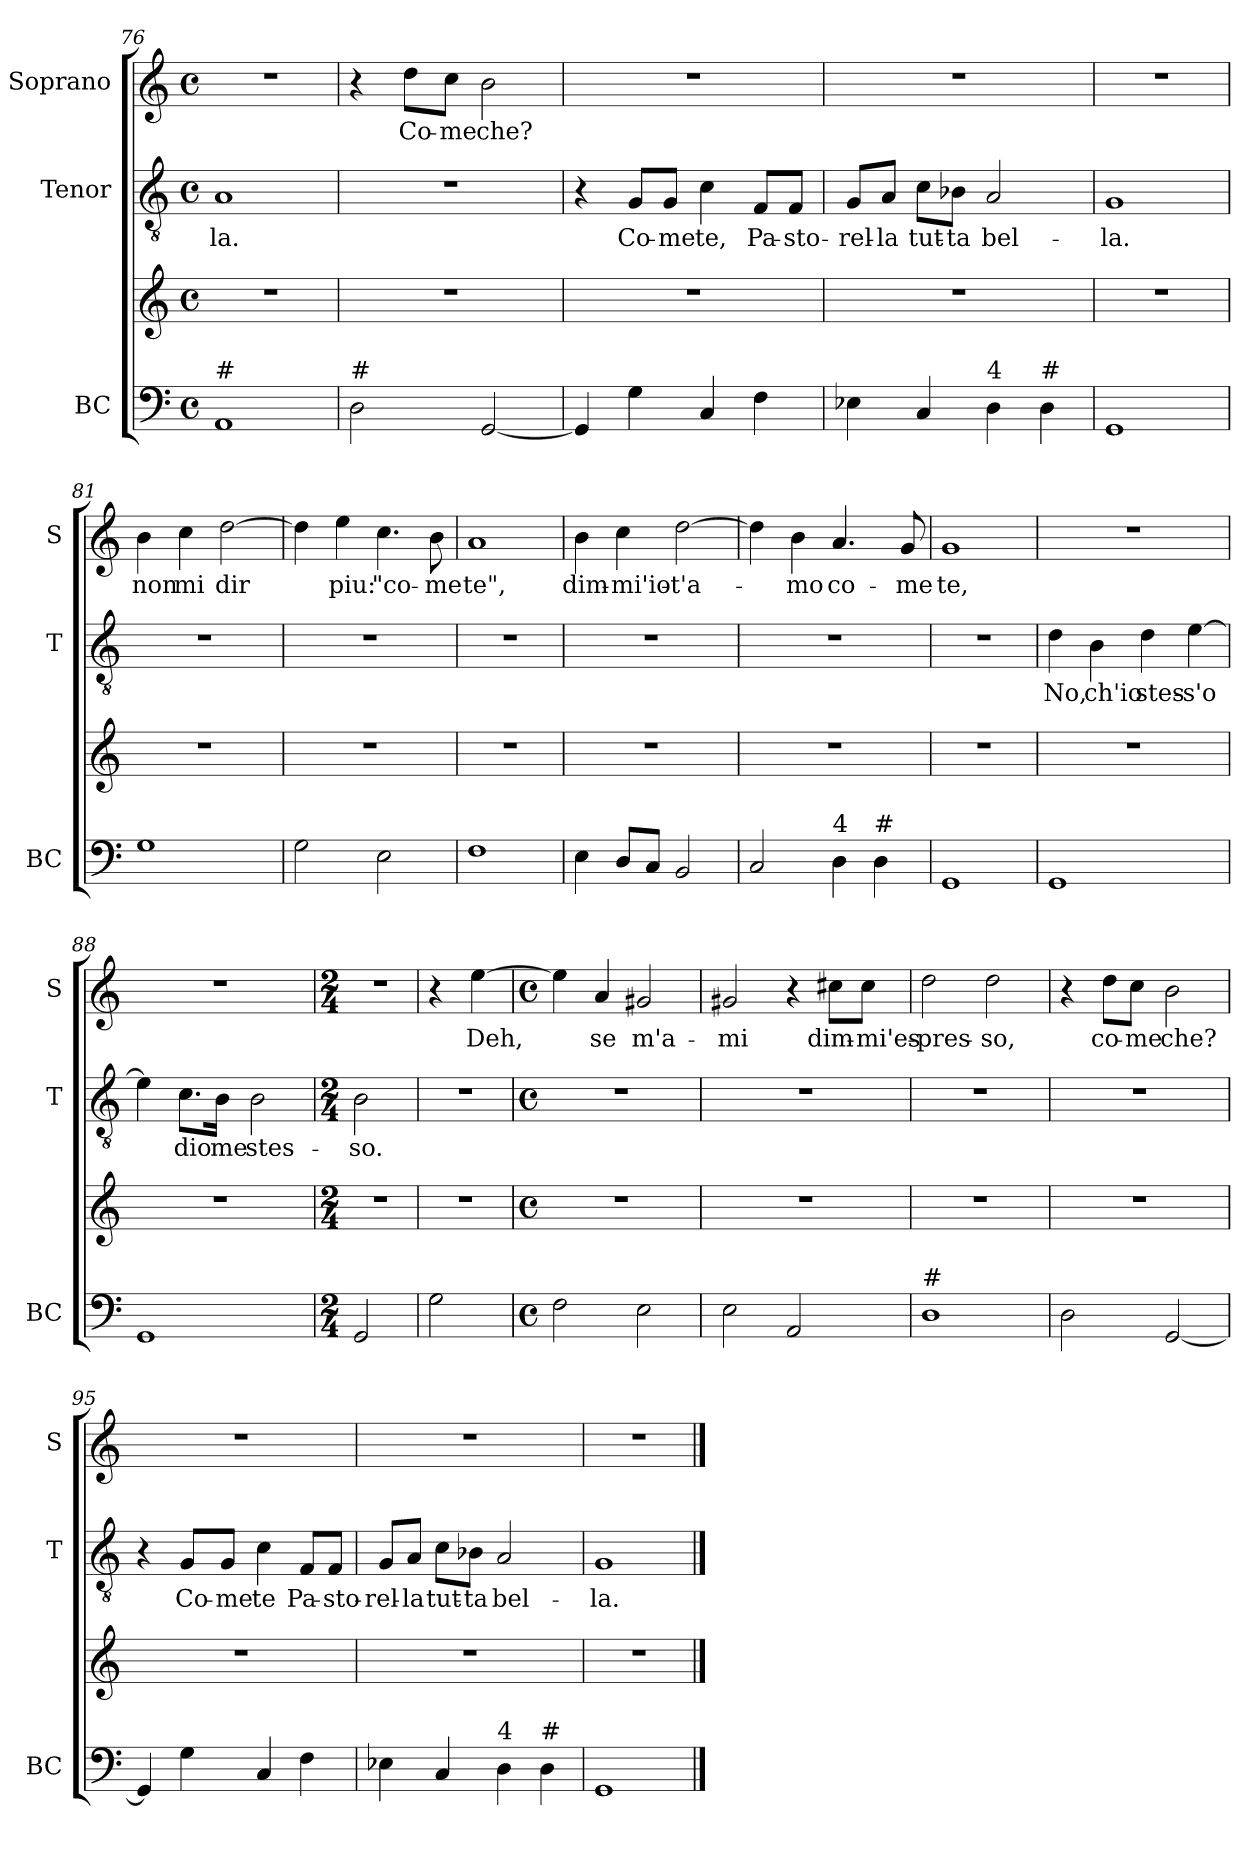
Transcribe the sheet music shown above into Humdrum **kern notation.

**kern	**kern	**kern	**text	**kern	**text
*part3	*part3	*part2	*part2	*part1	*part1
*staff4	*staff3	*staff2	*staff2	*staff1	*staff1
*I"BC	*	*I"Tenor	*	*I"Soprano	*
*I'BC	*	*I'T	*	*I'S	*
*clefF4	*clefG2	*clefGv2	*	*clefG2	*
*k[]	*k[]	*k[]	*	*k[]	*
*C:	*C:	*C:	*	*C:	*
*M4/4	*M4/4	*M4/4	*	*M4/4	*
*met(c)	*met(c)	*met(c)	*	*met(c)	*
=76	=76	=76	=76	=76	=76
!LO:TX:a:t=#	!	!	!	!	!
!	!	!	!LO:LY:b	!	!
1AA	1r	1A	-la.	1r	.
=77	=77	=77	=77	=77	=77
!LO:TX:a:t=#	!	!	!	!	!
2D\	1r	1r	.	4r	.
!	!	!	!	!	!LO:LY:b
.	.	.	.	8dd\L	Co-
!	!	!	!	!	!LO:LY:b
.	.	.	.	8cc\J	-me
!	!	!	!	!	!LO:LY:b
[2GG/	.	.	.	2b\	che?
=78	=78	=78	=78	=78	=78
4GG/]	1r	4r	.	1r	.
!	!	!	!LO:LY:b	!	!
4G\	.	8G/L	Co-	.	.
!	!	!	!LO:LY:b	!	!
.	.	8G/J	-me	.	.
!	!	!	!LO:LY:b	!	!
4C/	.	4c\	te,	.	.
!	!	!	!LO:LY:b	!	!
4F\	.	8F/L	Pa-	.	.
!	!	!	!LO:LY:b	!	!
.	.	8F/J	-sto-	.	.
=79	=79	=79	=79	=79	=79
!	!	!	!LO:LY:b	!	!
4E-X\	1r	8G/L	-rel-	1r	.
!	!	!	!LO:LY:b	!	!
.	.	8A/J	-la	.	.
!	!	!	!LO:LY:b	!	!
4C/	.	8c\L	tut-	.	.
!	!	!	!LO:LY:b	!	!
.	.	8B-X\J	-ta	.	.
!LO:TX:a:t=4	!	!	!	!	!
!	!	!	!LO:LY:b	!	!
4D\	.	2A/	bel-	.	.
!LO:TX:a:t=#	!	!	!	!	!
4D\	.	.	.	.	.
!!LO:LB:g=z
=80	=80	=80	=80	=80	=80
!	!	!	!LO:LY:b	!	!
1GG	1r	1G	-la.	1r	.
=81	=81	=81	=81	=81	=81
!	!	!	!	!	!LO:LY:b
1G	1r	1r	.	4b\	non
!	!	!	!	!	!LO:LY:b
.	.	.	.	4cc\	mi
!	!	!	!	!	!LO:LY:b
.	.	.	.	[2dd\	dir
=82	=82	=82	=82	=82	=82
2G\	1r	1r	.	4dd\]	.
!	!	!	!	!	!LO:LY:b
.	.	.	.	4ee\	piu:
!	!	!	!	!	!LO:LY:b
2E\	.	.	.	4.cc\	"co-
!	!	!	!	!	!LO:LY:b
.	.	.	.	8b\	-me
=83	=83	=83	=83	=83	=83
!	!	!	!	!	!LO:LY:b
1F	1r	1r	.	1a	te",
=84	=84	=84	=84	=84	=84
!	!	!	!	!	!LO:LY:b
4E\	1r	1r	.	4b\	dim-
!	!	!	!	!	!LO:LY:b
8D/L	.	.	.	4cc\	-mi'io-
8C/J	.	.	.	.	.
!	!	!	!	!	!LO:LY:b
2BB/	.	.	.	[2dd\	-t'a-
=85	=85	=85	=85	=85	=85
2C/	1r	1r	.	4dd\]	.
!	!	!	!	!	!LO:LY:b
.	.	.	.	4b\	-mo
!LO:TX:a:t=4	!	!	!	!	!
!	!	!	!	!	!LO:LY:b
4D\	.	.	.	4.a/	co-
!LO:TX:a:t=#	!	!	!	!	!
4D\	.	.	.	.	.
!	!	!	!	!	!LO:LY:b
.	.	.	.	8g/	-me
!!LO:PB:g=z
=86	=86	=86	=86	=86	=86
!	!	!	!	!	!LO:LY:b
1GG	1r	1r	.	1g	te,
=87	=87	=87	=87	=87	=87
!	!	!	!LO:LY:b	!	!
1GG	1r	4d\	No,	1r	.
!	!	!	!LO:LY:b	!	!
.	.	4B\	ch'io	.	.
!	!	!	!LO:LY:b	!	!
.	.	4d\	stes-	.	.
!	!	!	!LO:LY:b	!	!
.	.	[4e\	-s'o	.	.
=88	=88	=88	=88	=88	=88
1GG	1r	4e\]	.	1r	.
!	!	!	!LO:LY:b	!	!
.	.	8.c\L	dio	.	.
!	!	!	!LO:LY:b	!	!
.	.	16B\Jk	me	.	.
!	!	!	!LO:LY:b	!	!
.	.	2B\	stes-	.	.
=89	=89	=89	=89	=89	=89
*M2/4	*M2/4	*M2/4	*	*M2/4	*
!	!	!	!LO:LY:b	!	!
2GG/	2r	2B\	-so.	2r	.
=90	=90	=90	=90	=90	=90
2G\	2r	2r	.	4r	.
!	!	!	!	!	!LO:LY:b
.	.	.	.	[4ee\	Deh,
=91	=91	=91	=91	=91	=91
*M4/4	*M4/4	*M4/4	*	*M4/4	*
*met(c)	*met(c)	*met(c)	*	*met(c)	*
2F\	1r	1r	.	4ee\]	.
!	!	!	!	!	!LO:LY:b
.	.	.	.	4a/	se
!	!	!	!	!	!LO:LY:b
2E\	.	.	.	2g#X/	m'a-
!!LO:LB:g=z
=92	=92	=92	=92	=92	=92
!	!	!	!	!	!LO:LY:b
2E\	1r	1r	.	2g#X/	-mi
2AA/	.	.	.	4r	.
!	!	!	!	!	!LO:LY:b
.	.	.	.	8cc#X\L	dim-
!	!	!	!	!	!LO:LY:b
.	.	.	.	8cc#\J	-mi'es-
=93	=93	=93	=93	=93	=93
!LO:TX:a:t=#	!	!	!	!	!
!	!	!	!	!	!LO:LY:b
1D	1r	1r	.	2dd\	-pres-
!	!	!	!	!	!LO:LY:b
.	.	.	.	2dd\	-so,
=94	=94	=94	=94	=94	=94
2D\	1r	1r	.	4r	.
!	!	!	!	!	!LO:LY:b
.	.	.	.	8dd\L	co-
!	!	!	!	!	!LO:LY:b
.	.	.	.	8cc\J	-me
!	!	!	!	!	!LO:LY:b
[2GG/	.	.	.	2b\	che?
=95	=95	=95	=95	=95	=95
4GG/]	1r	4r	.	1r	.
!	!	!	!LO:LY:b	!	!
4G\	.	8G/L	Co-	.	.
!	!	!	!LO:LY:b	!	!
.	.	8G/J	-me	.	.
!	!	!	!LO:LY:b	!	!
4C/	.	4c\	te	.	.
!	!	!	!LO:LY:b	!	!
4F\	.	8F/L	Pa-	.	.
!	!	!	!LO:LY:b	!	!
.	.	8F/J	-sto-	.	.
=96	=96	=96	=96	=96	=96
!	!	!	!LO:LY:b	!	!
4E-X\	1r	8G/L	-rel-	1r	.
!	!	!	!LO:LY:b	!	!
.	.	8A/J	-la	.	.
!	!	!	!LO:LY:b	!	!
4C/	.	8c\L	tut-	.	.
!	!	!	!LO:LY:b	!	!
.	.	8B-X\J	-ta	.	.
!LO:TX:a:t=4	!	!	!	!	!
!	!	!	!LO:LY:b	!	!
4D\	.	2A/	bel-	.	.
!LO:TX:a:t=#	!	!	!	!	!
4D\	.	.	.	.	.
=97	=97	=97	=97	=97	=97
!	!	!	!LO:LY:b	!	!
1GG	1r	1G	-la.	1r	.
==	==	==	==	==	==
*-	*-	*-	*-	*-	*-
